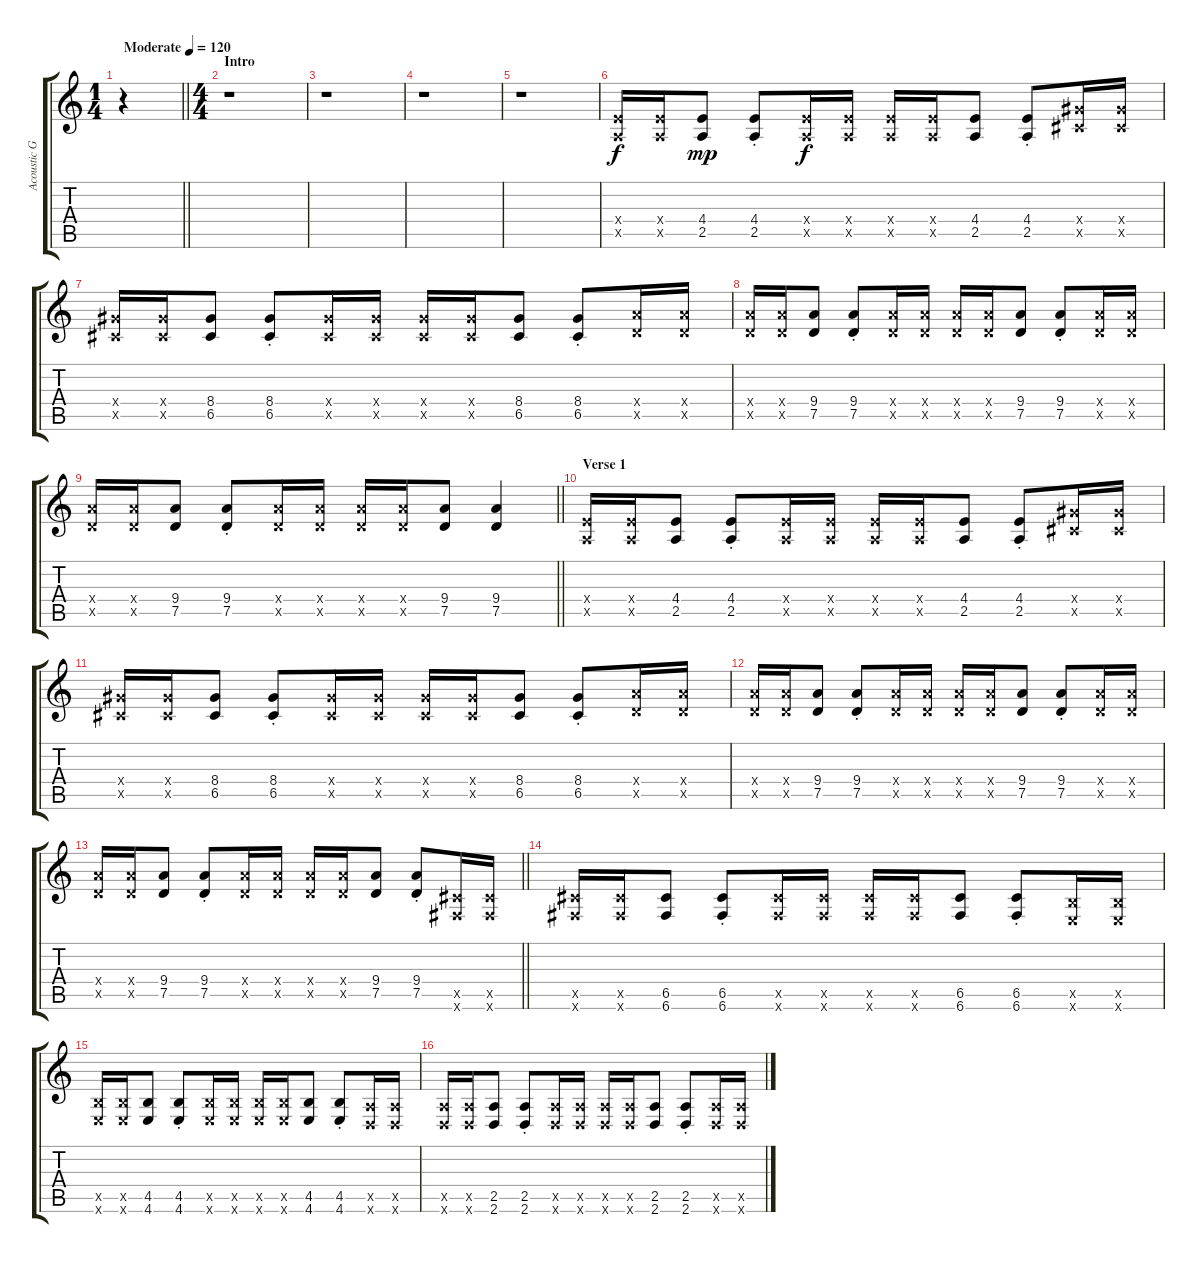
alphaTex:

\track ("Acoustic Guitar" "Acoustic G") {instrument acousticguitarsteel}
\staff {score tabs}
\tuning (D4 A3 F3 C3 G2 C2) {hide}
\ts (1 4)
\tempo (120 "Moderate")
\clef g2
\barLineRight lightlight
\ks c
r.4{dy f instrument acousticguitarsteel} |
\ts (4 4)
\section ("" "Intro")
r.1 |
r.1 |
r.1 |
r.1 |
(4.4{x} 2.5{x}).16 (4.4{x} 2.5{x}).16 (4.4 2.5).8{dy mp} (4.4{st} 2.5{st}).8 (4.4{x} 2.5{x}).16{dy f} (4.4{x} 2.5{x}).16 (4.4{x} 2.5{x}).16 (4.4{x} 2.5{x}).16 (4.4 2.5).8 (4.4{st} 2.5{st}).8 (8.4{x} 6.5{x}).16 (8.4{x} 6.5{x}).16 |
(8.4{x} 6.5{x}).16 (8.4{x} 6.5{x}).16 (8.4 6.5).8 (8.4{st} 6.5{st}).8 (8.4{x} 6.5{x}).16 (8.4{x} 6.5{x}).16 (8.4{x} 6.5{x}).16 (8.4{x} 6.5{x}).16 (8.4 6.5).8 (8.4{st} 6.5{st}).8 (9.4{x} 7.5{x}).16 (9.4{x} 7.5{x}).16 |
(9.4{x} 7.5{x}).16 (9.4{x} 7.5{x}).16 (9.4 7.5).8 (9.4{st} 7.5{st}).8 (9.4{x} 7.5{x}).16 (9.4{x} 7.5{x}).16 (9.4{x} 7.5{x}).16 (9.4{x} 7.5{x}).16 (9.4 7.5).8 (9.4{st} 7.5{st}).8 (9.4{x} 7.5{x}).16 (9.4{x} 7.5{x}).16 |
\barLineRight lightlight
(9.4{x} 7.5{x}).16 (9.4{x} 7.5{x}).16 (9.4 7.5).8 (9.4{st} 7.5{st}).8 (9.4{x} 7.5{x}).16 (9.4{x} 7.5{x}).16 (9.4{x} 7.5{x}).16 (9.4{x} 7.5{x}).16 (9.4 7.5).8 (9.4 7.5).4 |
\section ("" "Verse 1")
(4.4{x} 2.5{x}).16 (4.4{x} 2.5{x}).16 (4.4 2.5).8 (4.4{st} 2.5{st}).8 (4.4{x} 2.5{x}).16 (4.4{x} 2.5{x}).16 (4.4{x} 2.5{x}).16 (4.4{x} 2.5{x}).16 (4.4 2.5).8 (4.4{st} 2.5{st}).8 (8.4{x} 6.5{x}).16 (8.4{x} 6.5{x}).16 |
(8.4{x} 6.5{x}).16 (8.4{x} 6.5{x}).16 (8.4 6.5).8 (8.4{st} 6.5{st}).8 (8.4{x} 6.5{x}).16 (8.4{x} 6.5{x}).16 (8.4{x} 6.5{x}).16 (8.4{x} 6.5{x}).16 (8.4 6.5).8 (8.4{st} 6.5{st}).8 (9.4{x} 7.5{x}).16 (9.4{x} 7.5{x}).16 |
(9.4{x} 7.5{x}).16 (9.4{x} 7.5{x}).16 (9.4 7.5).8 (9.4{st} 7.5{st}).8 (9.4{x} 7.5{x}).16 (9.4{x} 7.5{x}).16 (9.4{x} 7.5{x}).16 (9.4{x} 7.5{x}).16 (9.4 7.5).8 (9.4{st} 7.5{st}).8 (9.4{x} 7.5{x}).16 (9.4{x} 7.5{x}).16 |
\barLineRight lightlight
(9.4{x} 7.5{x}).16 (9.4{x} 7.5{x}).16 (9.4 7.5).8 (9.4{st} 7.5{st}).8 (9.4{x} 7.5{x}).16 (9.4{x} 7.5{x}).16 (9.4{x} 7.5{x}).16 (9.4{x} 7.5{x}).16 (9.4 7.5).8 (9.4{st} 7.5{st}).8 (6.5{x} 6.6{x}).16 (6.5{x} 6.6{x}).16 |
(6.5{x} 6.6{x}).16 (6.5{x} 6.6{x}).16 (6.5 6.6).8 (6.5{st} 6.6{st}).8 (6.5{x} 6.6{x}).16 (6.5{x} 6.6{x}).16 (6.5{x} 6.6{x}).16 (6.5{x} 6.6{x}).16 (6.5 6.6).8 (6.5{st} 6.6{st}).8 (4.5{x} 4.6{x}).16 (4.5{x} 4.6{x}).16 |
(4.5{x} 4.6{x}).16 (4.5{x} 4.6{x}).16 (4.5 4.6).8 (4.5{st} 4.6{st}).8 (4.5{x} 4.6{x}).16 (4.5{x} 4.6{x}).16 (4.5{x} 4.6{x}).16 (4.5{x} 4.6{x}).16 (4.5 4.6).8 (4.5{st} 4.6{st}).8 (2.5{x} 2.6{x}).16 (2.5{x} 2.6{x}).16 |
(2.5{x} 2.6{x}).16 (2.5{x} 2.6{x}).16 (2.5 2.6).8 (2.5{st} 2.6{st}).8 (2.5{x} 2.6{x}).16 (2.5{x} 2.6{x}).16 (2.5{x} 2.6{x}).16 (2.5{x} 2.6{x}).16 (2.5 2.6).8 (2.5{st} 2.6{st}).8 (2.5{x} 2.6{x}).16 (2.5{x} 2.6{x}).16
